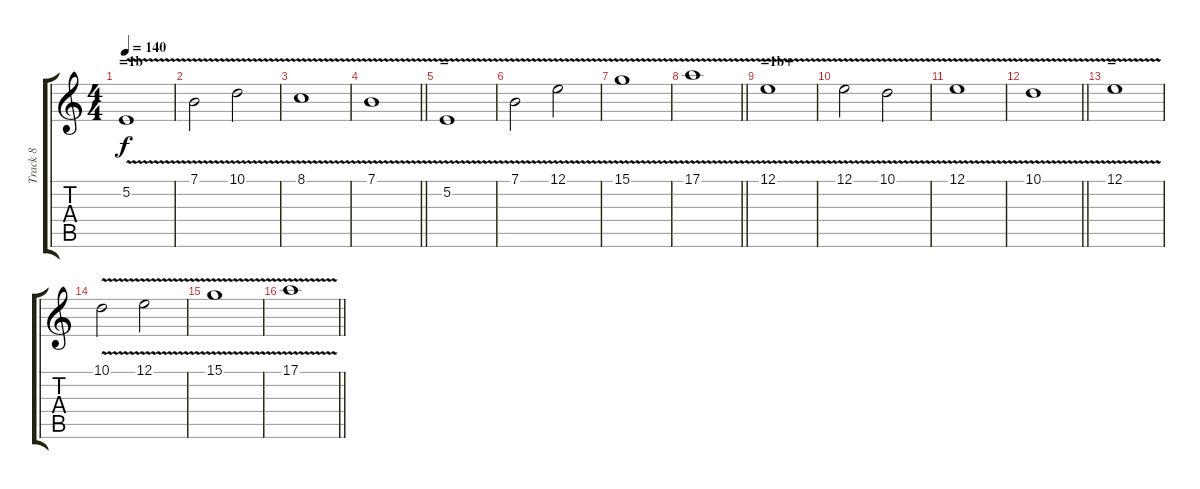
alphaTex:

\track ("Track 8" "Track 8") {instrument lead1square}
\staff {score tabs}
\tuning (E4 B3 G3 D3 A2 E2) {hide}
\ts (4 4)
\section ("" "=1b")
\tempo 140
\clef g2
\ks c
5.2{v}.1{dy f} |
7.1{v}.2 10.1{v}.2 |
8.1{v}.1 |
\barLineRight lightlight
7.1{v}.1 |
\section ("" "=")
5.2{v}.1 |
7.1{v}.2 12.1{v}.2 |
15.1{v}.1 |
\barLineRight lightlight
17.1{v}.1 |
\section ("" "=1b+")
12.1{v}.1 |
12.1{v}.2 10.1{v}.2 |
12.1{v}.1 |
\barLineRight lightlight
10.1{v}.1 |
\section ("" "=")
12.1{v}.1 |
10.1{v}.2 12.1{v}.2 |
15.1{v}.1 |
\barLineRight lightlight
17.1{v}.1
